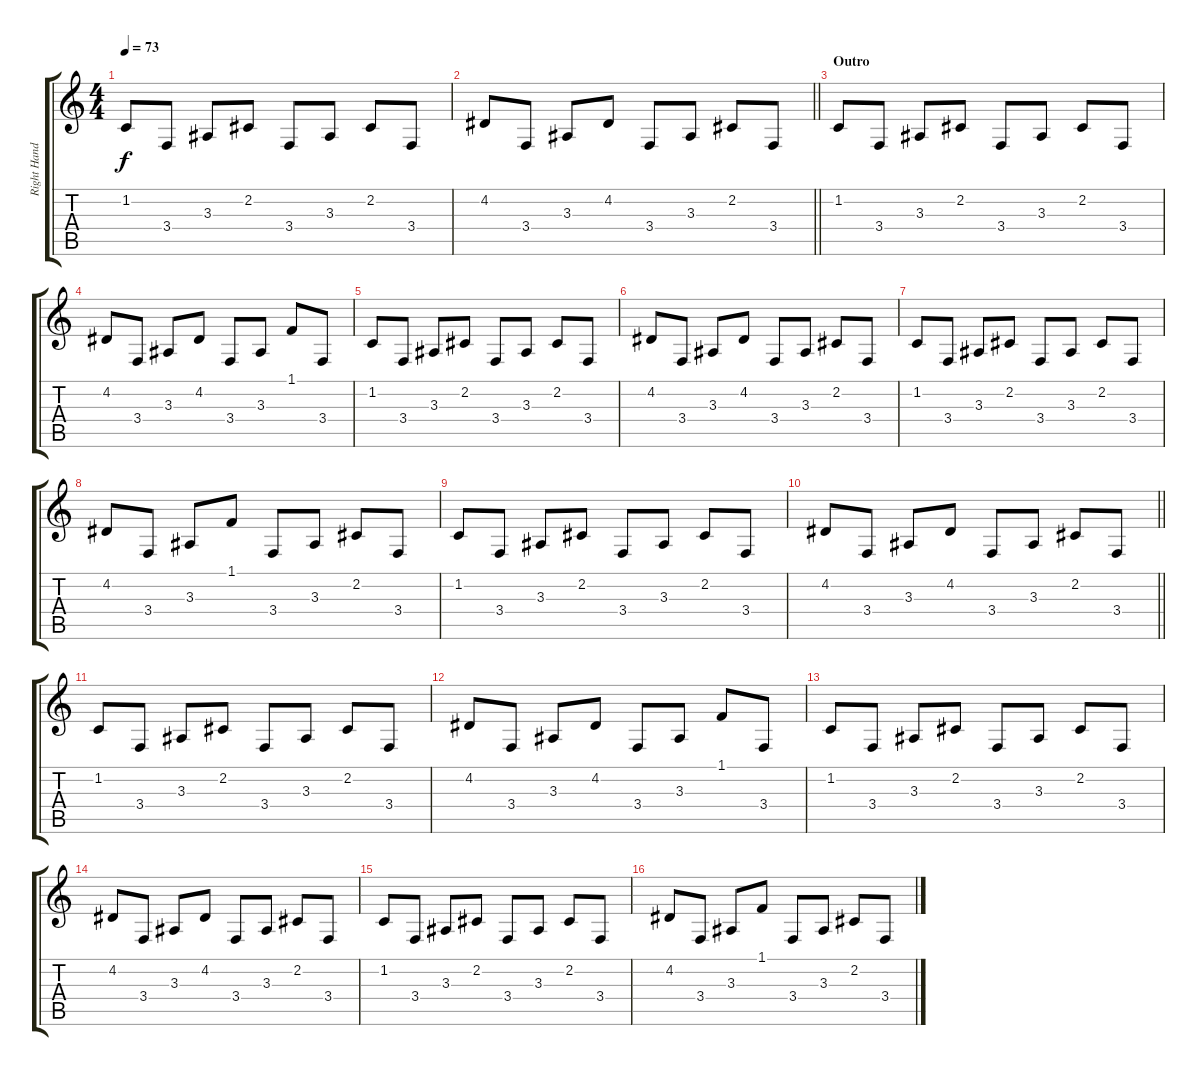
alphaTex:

\track ("Right Hand" "Right Hand") {instrument acousticgrandpiano}
\staff {score tabs}
\tuning (E4 B3 G3 D3 A2 E2) {hide}
\ts (4 4)
\tempo 73
\clef g2
\ks c
1.2.8{dy f} 3.4.8 3.3.8 2.2.8 3.4.8 3.3.8 2.2.8 3.4.8 |
\barLineRight lightlight
4.2.8 3.4.8 3.3.8 4.2.8 3.4.8 3.3.8 2.2.8 3.4.8 |
\section ("" "Outro")
1.2.8 3.4.8 3.3.8 2.2.8 3.4.8 3.3.8 2.2.8 3.4.8 |
4.2.8 3.4.8 3.3.8 4.2.8 3.4.8 3.3.8 1.1.8 3.4.8 |
1.2.8 3.4.8 3.3.8 2.2.8 3.4.8 3.3.8 2.2.8 3.4.8 |
4.2.8 3.4.8 3.3.8 4.2.8 3.4.8 3.3.8 2.2.8 3.4.8 |
1.2.8{volume 3} 3.4.8 3.3.8 2.2.8 3.4.8 3.3.8 2.2.8 3.4.8 |
4.2.8 3.4.8 3.3.8 1.1.8 3.4.8 3.3.8 2.2.8 3.4.8 |
1.2.8 3.4.8 3.3.8 2.2.8 3.4.8 3.3.8 2.2.8 3.4.8 |
\barLineRight lightlight
4.2.8 3.4.8 3.3.8 4.2.8 3.4.8 3.3.8 2.2.8 3.4.8 |
\section ("" "")
1.2.8{volume 1} 3.4.8 3.3.8 2.2.8 3.4.8 3.3.8 2.2.8 3.4.8 |
4.2.8 3.4.8 3.3.8 4.2.8 3.4.8 3.3.8 1.1.8 3.4.8 |
1.2.8 3.4.8 3.3.8 2.2.8 3.4.8 3.3.8 2.2.8 3.4.8 |
4.2.8 3.4.8 3.3.8 4.2.8 3.4.8 3.3.8 2.2.8 3.4.8 |
1.2.8{volume 0} 3.4.8 3.3.8 2.2.8 3.4.8 3.3.8 2.2.8 3.4.8 |
4.2.8 3.4.8 3.3.8 1.1.8 3.4.8 3.3.8 2.2.8 3.4.8
